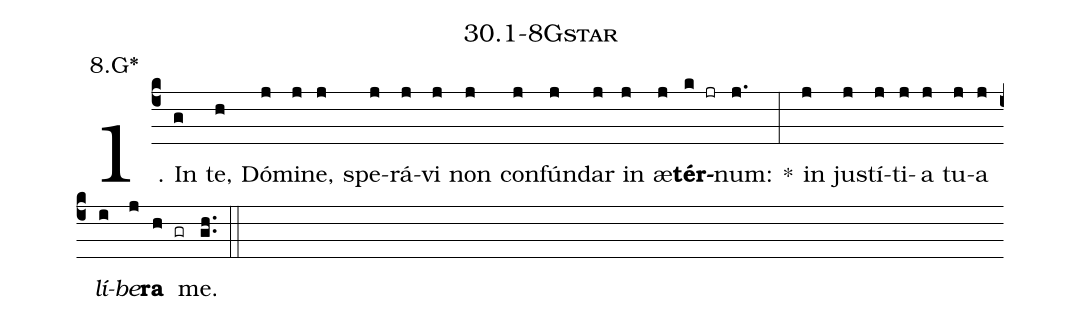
name: 30.1-8Gstar;
annotation: 8.G*;
%%
(c4)1. In(g) te,(h) Dó(j)mi(j)ne,(j) spe(j)rá(j)vi(j) non(j) con(j)fún(j)dar(j) in(j) æ(j)<b>tér</b>(k jr)num:(j.) *(:) in(j) jus(j)tí(j)ti(j)a(j) tu(j)a(j) <i>lí</i>(i)<i>be</i>(j)<b>ra</b>(h gr) me.(gh..) (::)
